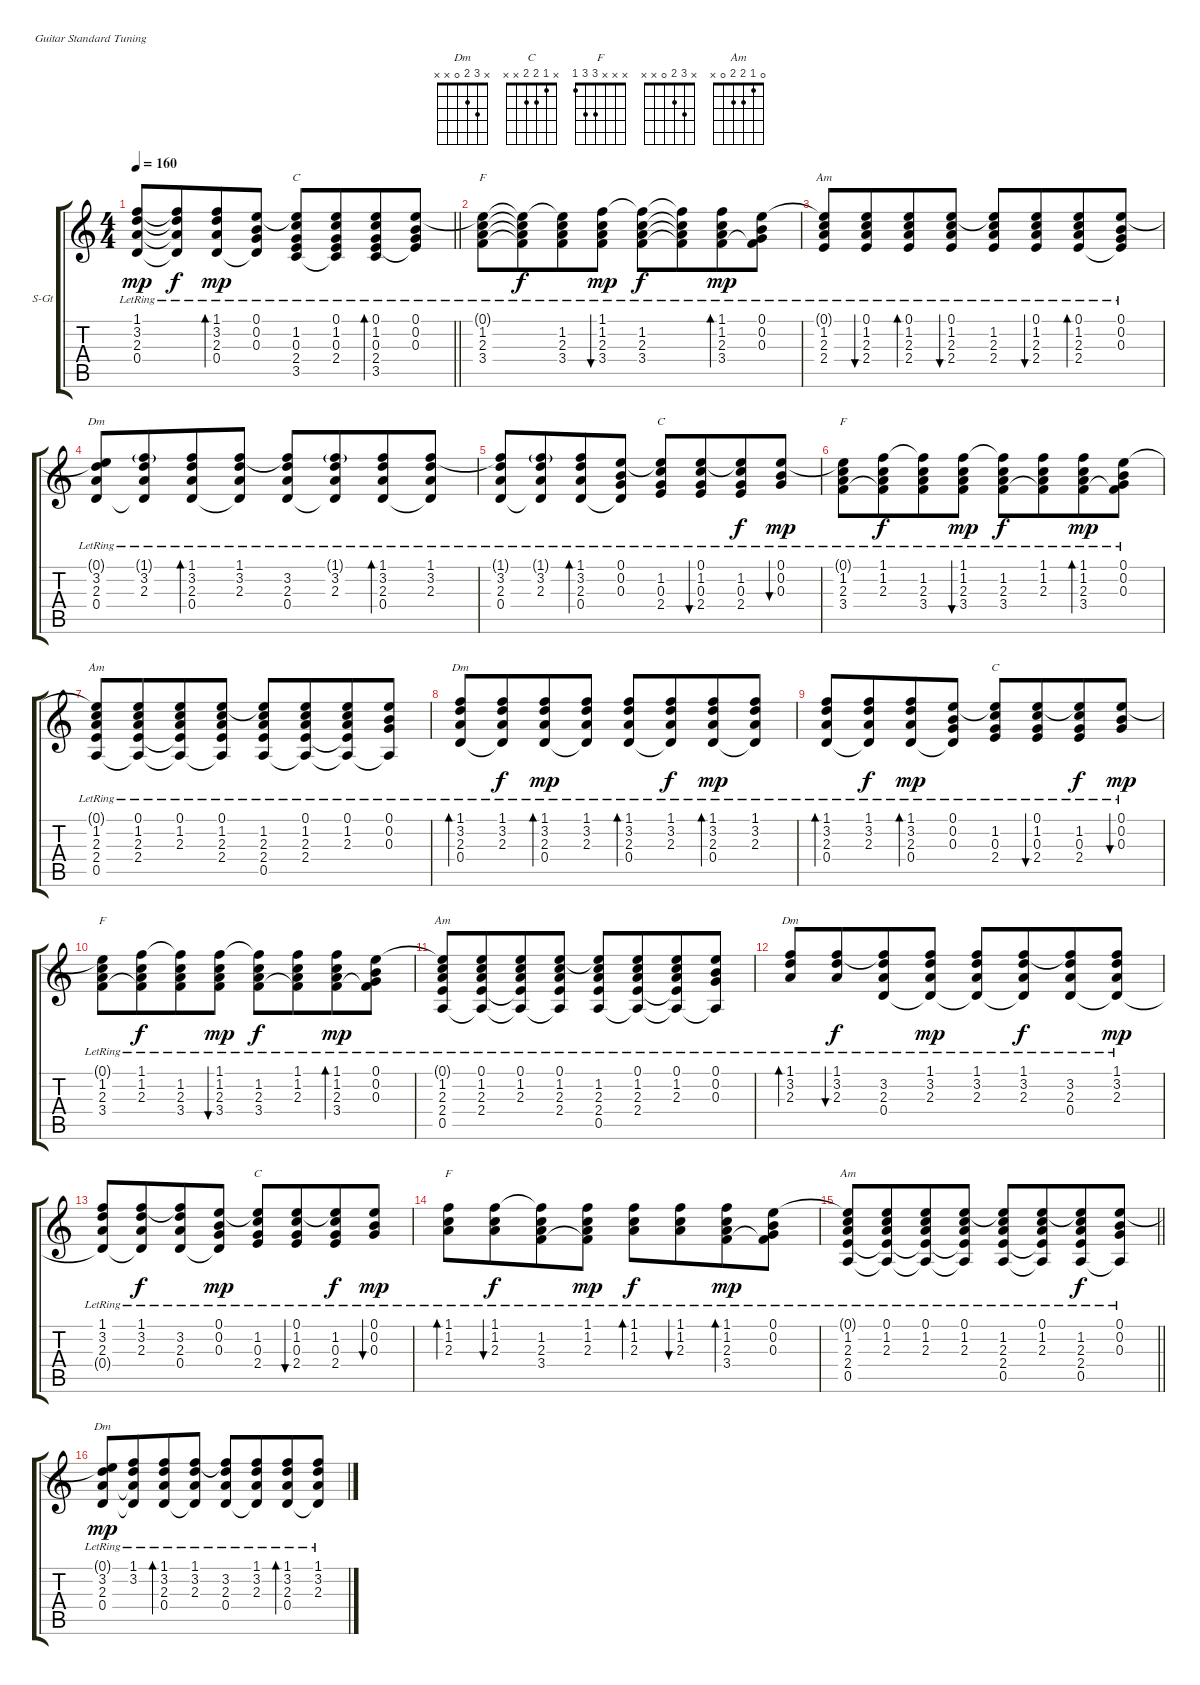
\bracketExtendMode groupsimilarinstruments
\firstSystemTrackNameOrientation horizontal
\otherSystemsTrackNameOrientation horizontal
\track ("Гитара 1" "S-Gt") {instrument acousticguitarsteel}
\staff {score tabs}
\tuning (E4 B3 G3 D3 A2 E2)
\chord ("Dm" x 3 2 0 x x)
\chord ("C" x 1 0 2 x x)
\chord ("F" x x x 3 3 1)
\chord ("" x 1 0 2 x x)
\chord ("" x 3 2 0 x x)
\chord ("C" x 1 2 2 x x)
\chord ("Am" 0 1 2 2 0 x)
\ts (4 4)
\tempo 160
\clef g2
\barLineRight lightlight
\ks c
(1.1{lr t} 3.2{lr} 2.3{lr} 0.4{lr}).8{ch "" dy mp} (1.1{lr t} 3.2{lr t} 2.3{lr t} 0.4{lr t}).8{dy f beam merge} (1.1{lr} 3.2{lr} 2.3{lr} 0.4{lr}).8{bd 60 dy mp} (0.1{lr} 0.2{lr} 0.3{lr} 0.4{lr t}).8 (0.1{lr t} 1.2{lr} 0.3{lr} 2.4{lr} 3.5).8{ch "C"} (0.1{lr} 1.2{lr} 0.3{lr} 2.4 3.5{t}).8{beam merge} (0.1 1.2{lr} 0.3{lr} 2.4{lr} 3.5).8{bd 60} (0.1{lr} 0.2{lr} 0.3{lr} 2.4{lr t}).8 |
(0.1{lr t} 1.2{lr} 2.3{lr} 3.4{lr}).8{ch "F"} (0.1{lr t} 1.2{lr t} 2.3{lr t} 3.4{lr t}).8{dy f beam merge} (0.1{lr t} 1.2{lr} 2.3{lr} 3.4{lr}).8 (1.1{lr} 1.2{lr} 2.3{lr} 3.4).8{bu 60 dy mp} (1.1{lr t} 1.2{lr} 2.3{lr} 3.4{lr}).8{dy f} (1.1{lr t} 1.2{lr t} 2.3{lr t} 3.4{lr t}).8{beam merge} (1.1{lr} 1.2{lr} 2.3{lr} 3.4{lr}).8{bd 60 dy mp} (0.1{lr} 0.2{lr} 0.3{lr} 3.4{lr t}).8 |
(0.1{lr t} 1.2{lr} 2.3{lr} 2.4{lr}).8{ch "Am"} (0.1{lr} 1.2{lr} 2.3{lr} 2.4{lr}).8{bu 60 beam merge} (0.1{lr} 1.2{lr} 2.3{lr} 2.4{lr}).8{bd 60} (0.1{lr} 1.2{lr} 2.3{lr} 2.4).8{bu 60} (0.1{lr t} 1.2{lr} 2.3{lr} 2.4{lr}).8{ch ""} (0.1{lr} 1.2{lr} 2.3{lr} 2.4{lr}).8{bu 60 beam merge} (0.1{lr} 1.2{lr} 2.3{lr} 2.4{lr}).8{bd 60} (0.1{lr} 0.2{lr} 0.3{lr} 2.4{lr t}).8 |
(0.1{lr t} 3.2{lr} 2.3{lr} 0.4{lr}).8{ch "Dm"} (1.1{g} 3.2{lr} 2.3{lr} 0.4{lr t}).8{beam merge} (1.1{lr} 3.2{lr} 2.3{lr} 0.4{lr}).8{bd 60} (1.1{lr} 3.2{lr} 2.3{lr} 0.4{lr t}).8 (1.1{lr t} 3.2{lr} 2.3{lr} 0.4{lr}).8{ch ""} (1.1{g} 3.2{lr} 2.3{lr} 0.4{lr t}).8{beam merge} (1.1{lr} 3.2{lr} 2.3{lr} 0.4{lr}).8{bd 60} (1.1{lr} 3.2{lr} 2.3{lr} 0.4{lr t}).8 |
(1.1{lr t} 3.2{lr} 2.3{lr} 0.4{lr}).8{ch ""} (1.1{g} 3.2{lr} 2.3{lr} 0.4{lr t}).8{beam merge} (1.1{lr} 3.2{lr} 2.3{lr} 0.4{lr}).8{bd 60} (0.1{lr} 0.2{lr} 0.3{lr} 0.4{lr t}).8 (0.1{lr t} 1.2{lr} 0.3{lr} 2.4{lr}).8{ch "C"} (0.1{lr} 1.2{lr} 0.3{lr} 2.4{lr}).8{bu 60 beam merge} (0.1{lr t} 1.2{lr} 0.3{lr} 2.4{lr}).8{dy f} (0.1{lr} 0.2{lr} 0.3{lr}).8{bu 60 dy mp} |
(0.1{lr t} 1.2{lr} 2.3{lr} 3.4{lr}).8{ch "F"} (1.1{lr} 1.2{lr} 2.3{lr} 3.4{lr t}).8{dy f beam merge} (1.1{lr t} 1.2{lr} 2.3{lr} 3.4{lr}).8 (1.1{lr} 1.2{lr} 2.3{lr} 3.4).8{bu 60 dy mp} (1.1{lr t} 1.2{lr} 2.3{lr} 3.4{lr}).8{dy f} (1.1{lr} 1.2{lr} 2.3{lr} 3.4{lr t}).8{beam merge} (1.1{lr} 1.2{lr} 2.3{lr} 3.4{lr}).8{bd 60 dy mp} (0.1{lr} 0.2{lr} 0.3{lr} 3.4{lr t}).8 |
(0.1{lr t} 1.2{lr} 2.3{lr} 2.4{lr} 0.5).8{ch "Am"} (0.1{lr} 1.2{lr} 2.3{lr} 2.4{lr} 0.5{t}).8{beam merge} (0.1{lr} 1.2{lr} 2.3{lr} 2.4{lr t} 0.5{t}).8 (0.1{lr} 1.2{lr} 2.3{lr} 2.4 0.5{t}).8 (0.1{lr t} 1.2{lr} 2.3{lr} 2.4{lr} 0.5).8{ch ""} (0.1{lr} 1.2{lr} 2.3{lr} 2.4{lr} 0.5{t}).8{beam merge} (0.1{lr} 1.2{lr} 2.3{lr} 2.4{lr t} 0.5{t}).8 (0.1{lr} 0.2{lr} 0.3{lr} 0.5{t}).8 |
(1.1 3.2{lr} 2.3{lr} 0.4{lr}).8{bd 60 ch "Dm"} (1.1 3.2{lr} 2.3{lr} 0.4{lr t}).8{dy f beam merge} (1.1{lr} 3.2{lr} 2.3{lr} 0.4{lr}).8{bd 60 dy mp} (1.1{lr} 3.2{lr} 2.3{lr} 0.4{lr t}).8 (1.1 3.2{lr} 2.3{lr} 0.4{lr}).8{bd 60 ch ""} (1.1 3.2{lr} 2.3{lr} 0.4{lr t}).8{dy f beam merge} (1.1{lr} 3.2{lr} 2.3{lr} 0.4{lr}).8{bd 60 dy mp} (1.1{lr} 3.2{lr} 2.3{lr} 0.4{lr t}).8 |
(1.1 3.2{lr} 2.3{lr} 0.4{lr}).8{bd 60 ch ""} (1.1 3.2{lr} 2.3{lr} 0.4{lr t}).8{dy f beam merge} (1.1{lr} 3.2{lr} 2.3{lr} 0.4{lr}).8{bd 60 dy mp} (0.1{lr} 0.2{lr} 0.3{lr} 0.4{lr t}).8 (0.1{lr t} 1.2{lr} 0.3{lr} 2.4{lr}).8{ch "C"} (0.1{lr} 1.2{lr} 0.3{lr} 2.4{lr}).8{bu 60 beam merge} (0.1{lr t} 1.2{lr} 0.3{lr} 2.4{lr}).8{dy f} (0.1{lr} 0.2{lr} 0.3{lr}).8{bu 60 dy mp} |
(0.1{lr t} 1.2{lr} 2.3{lr} 3.4{lr}).8{ch "F"} (1.1{lr} 1.2{lr} 2.3{lr} 3.4{lr t}).8{dy f beam merge} (1.1{lr t} 1.2{lr} 2.3{lr} 3.4{lr}).8 (1.1{lr} 1.2{lr} 2.3{lr} 3.4).8{bu 60 dy mp} (1.1{lr t} 1.2{lr} 2.3{lr} 3.4{lr}).8{dy f} (1.1{lr} 1.2{lr} 2.3{lr} 3.4{lr t}).8{beam merge} (1.1{lr} 1.2{lr} 2.3{lr} 3.4{lr}).8{bd 60 dy mp} (0.1{lr} 0.2{lr} 0.3{lr} 3.4{lr t}).8 |
(0.1{lr t} 1.2{lr} 2.3{lr} 2.4{lr} 0.5).8{ch "Am"} (0.1{lr} 1.2{lr} 2.3{lr} 2.4{lr} 0.5{t}).8{beam merge} (0.1{lr} 1.2{lr} 2.3{lr} 2.4{lr t} 0.5{t}).8 (0.1{lr} 1.2{lr} 2.3{lr} 2.4 0.5{t}).8 (0.1{lr t} 1.2{lr} 2.3{lr} 2.4{lr} 0.5).8{ch ""} (0.1{lr} 1.2{lr} 2.3{lr} 2.4{lr} 0.5{t}).8{beam merge} (0.1{lr} 1.2{lr} 2.3{lr} 2.4{lr t} 0.5{t}).8 (0.1{lr} 0.2{lr} 0.3{lr} 0.5{t}).8 |
(1.1 3.2{lr} 2.3{lr}).8{bd 60 ch "Dm"} (1.1 3.2{lr} 2.3{lr}).8{bu 60 dy f beam merge} (1.1{t} 3.2{lr} 2.3{lr} 0.4{lr}).8 (1.1{lr} 3.2{lr} 2.3{lr} 0.4{lr t}).8{dy mp} (1.1 3.2{lr} 2.3{lr} 0.4{lr t}).8{ch ""} (1.1 3.2{lr} 2.3{lr} 0.4{lr t}).8{dy f beam merge} (1.1{t} 3.2{lr} 2.3{lr} 0.4{lr}).8 (1.1{lr} 3.2{lr} 2.3{lr} 0.4{lr t}).8{dy mp} |
(1.1 3.2{lr} 2.3{lr} 0.4{lr t}).8{ch ""} (1.1 3.2{lr} 2.3{lr} 0.4{lr t}).8{dy f beam merge} (1.1{t} 3.2{lr} 2.3{lr} 0.4{lr}).8 (0.1{lr} 0.2{lr} 0.3{lr} 0.4{lr t}).8{dy mp} (0.1{lr t} 1.2{lr} 0.3{lr} 2.4{lr}).8{ch "C"} (0.1{lr} 1.2{lr} 0.3{lr} 2.4{lr}).8{bu 60 beam merge} (0.1{lr t} 1.2{lr} 0.3{lr} 2.4{lr}).8{dy f} (0.1{lr} 0.2{lr} 0.3{lr}).8{bu 60 dy mp} |
(1.1 1.2{lr} 2.3{lr}).8{bd 60 ch "F"} (1.1{lr} 1.2{lr} 2.3{lr}).8{bu 60 dy f beam merge} (1.1{lr t} 1.2{lr} 2.3{lr} 3.4{lr}).8 (1.1{lr} 1.2{lr} 2.3{lr} 3.4{lr t}).8{dy mp} (1.1 1.2{lr} 2.3{lr}).8{bd 60 dy f} (1.1{lr} 1.2{lr} 2.3{lr}).8{bu 60 beam merge} (1.1{lr} 1.2{lr} 2.3{lr} 3.4{lr}).8{bd 60 dy mp} (0.1{lr} 0.2{lr} 0.3{lr} 3.4{lr t}).8 |
\barLineRight lightlight
(0.1{lr t} 1.2{lr} 2.3{lr} 2.4{lr} 0.5).8{ch "Am"} (0.1{lr} 1.2{lr} 2.3{lr} 2.4{lr t} 0.5{t}).8{beam merge} (0.1{lr} 1.2{lr} 2.3{lr} 2.4{lr t} 0.5{t}).8 (0.1{lr} 1.2{lr} 2.3{lr} 2.4{lr t} 0.5{t}).8 (0.1{lr t} 1.2{lr} 2.3{lr} 2.4{lr} 0.5).8{ch ""} (0.1{lr} 1.2{lr} 2.3{lr} 2.4{lr t} 0.5{t}).8{beam merge} (0.1{lr t} 1.2{lr} 2.3{lr} 2.4 0.5).8{dy f} (0.1 0.2{lr} 0.3{lr} 0.5{t}).8 |
(0.1{t} 3.2{lr} 2.3{lr} 0.4{lr}).8{ch "Dm" dy mp} (1.1{lr} 3.2{lr} 2.3{lr t} 0.4{lr t}).8{beam merge} (1.1{lr} 3.2{lr} 2.3{lr} 0.4{lr}).8{bd 60} (1.1{lr} 3.2{lr} 2.3{lr} 0.4{lr t}).8 (1.1{lr t} 3.2{lr} 2.3{lr} 0.4{lr}).8 (1.1{lr} 3.2{lr} 2.3{lr} 0.4{lr t}).8{beam merge} (1.1{lr} 3.2{lr} 2.3{lr} 0.4{lr}).8{bd 60} (1.1{lr} 3.2{lr} 2.3{lr} 0.4{lr t}).8
